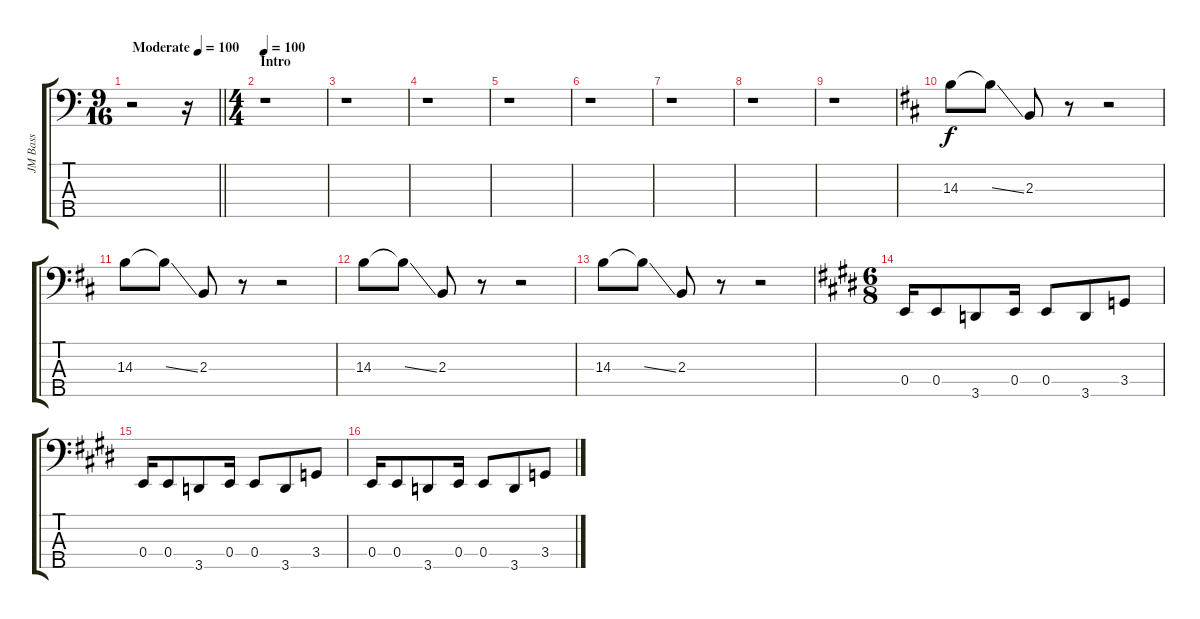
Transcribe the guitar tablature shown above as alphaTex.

\track ("JM Bass" "JM Bass") {instrument electricbassfinger}
\staff {score tabs}
\tuning (G2 D2 A1 E1 B0) {hide}
\ts (9 16)
\tempo (100 "Moderate")
\tempo 105
\tempo (100 "Moderate")
\clef f4
\barLineRight lightlight
\ks c
r.2{dy f instrument electricbassfinger} r.16 |
\ts (4 4)
\section ("" "Intro")
\tempo 100
r.1 |
r.1 |
r.1 |
r.1 |
r.1 |
r.1 |
r.1 |
r.1 |
\ks d
14.3.8 14.3{ss t}.8 2.3.8 r.8 r.2 |
14.3.8 14.3{ss t}.8 2.3.8 r.8 r.2 |
14.3.8 14.3{ss t}.8 2.3.8 r.8 r.2 |
14.3.8 14.3{ss t}.8 2.3.8 r.8 r.2 |
\ts (6 8)
\ks e
0.4.16 0.4.8 3.5.8 0.4.16 0.4.8 3.5.8 3.4.8 |
0.4.16 0.4.8 3.5.8 0.4.16 0.4.8 3.5.8 3.4.8 |
0.4.16 0.4.8 3.5.8 0.4.16 0.4.8 3.5.8 3.4.8
